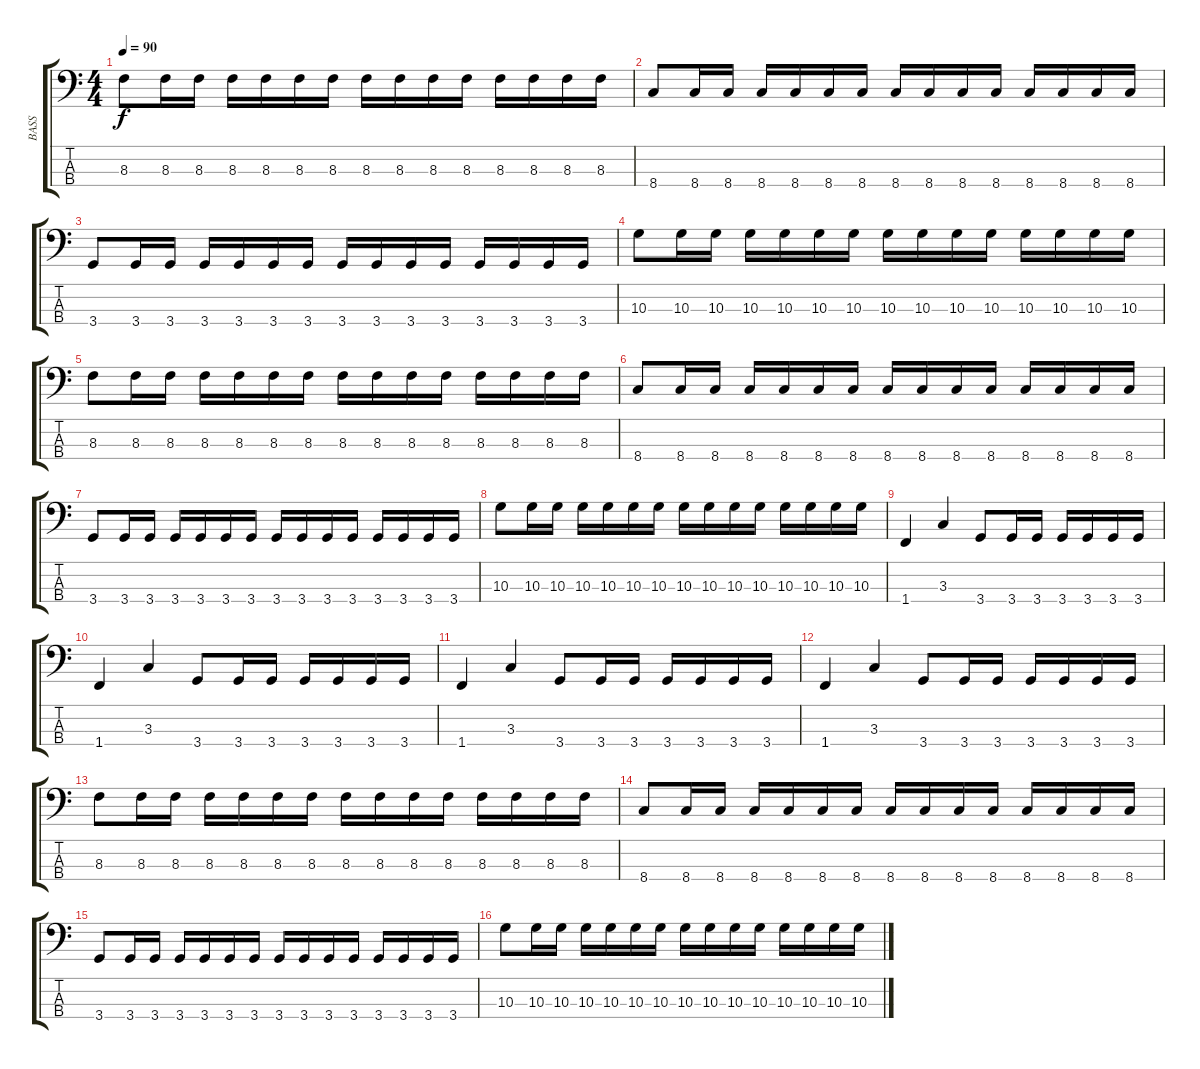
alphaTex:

\track ("BASS" "BASS") {instrument slapbass2}
\staff {score tabs}
\tuning (G2 D2 A1 E1) {hide}
\ts (4 4)
\tempo 90
\clef f4
\ks c
8.3.8{dy f} 8.3.16 8.3.16 8.3.16 8.3.16 8.3.16 8.3.16 8.3.16 8.3.16 8.3.16 8.3.16 8.3.16 8.3.16 8.3.16 8.3.16 |
8.4.8 8.4.16 8.4.16 8.4.16 8.4.16 8.4.16 8.4.16 8.4.16 8.4.16 8.4.16 8.4.16 8.4.16 8.4.16 8.4.16 8.4.16 |
3.4.8 3.4.16 3.4.16 3.4.16 3.4.16 3.4.16 3.4.16 3.4.16 3.4.16 3.4.16 3.4.16 3.4.16 3.4.16 3.4.16 3.4.16 |
10.3.8 10.3.16 10.3.16 10.3.16 10.3.16 10.3.16 10.3.16 10.3.16 10.3.16 10.3.16 10.3.16 10.3.16 10.3.16 10.3.16 10.3.16 |
8.3.8 8.3.16 8.3.16 8.3.16 8.3.16 8.3.16 8.3.16 8.3.16 8.3.16 8.3.16 8.3.16 8.3.16 8.3.16 8.3.16 8.3.16 |
8.4.8 8.4.16 8.4.16 8.4.16 8.4.16 8.4.16 8.4.16 8.4.16 8.4.16 8.4.16 8.4.16 8.4.16 8.4.16 8.4.16 8.4.16 |
3.4.8 3.4.16 3.4.16 3.4.16 3.4.16 3.4.16 3.4.16 3.4.16 3.4.16 3.4.16 3.4.16 3.4.16 3.4.16 3.4.16 3.4.16 |
10.3.8 10.3.16 10.3.16 10.3.16 10.3.16 10.3.16 10.3.16 10.3.16 10.3.16 10.3.16 10.3.16 10.3.16 10.3.16 10.3.16 10.3.16 |
1.4.4 3.3.4 3.4.8 3.4.16 3.4.16 3.4.16 3.4.16 3.4.16 3.4.16 |
1.4.4 3.3.4 3.4.8 3.4.16 3.4.16 3.4.16 3.4.16 3.4.16 3.4.16 |
1.4.4 3.3.4 3.4.8 3.4.16 3.4.16 3.4.16 3.4.16 3.4.16 3.4.16 |
1.4.4 3.3.4 3.4.8 3.4.16 3.4.16 3.4.16 3.4.16 3.4.16 3.4.16 |
8.3.8 8.3.16 8.3.16 8.3.16 8.3.16 8.3.16 8.3.16 8.3.16 8.3.16 8.3.16 8.3.16 8.3.16 8.3.16 8.3.16 8.3.16 |
8.4.8 8.4.16 8.4.16 8.4.16 8.4.16 8.4.16 8.4.16 8.4.16 8.4.16 8.4.16 8.4.16 8.4.16 8.4.16 8.4.16 8.4.16 |
3.4.8 3.4.16 3.4.16 3.4.16 3.4.16 3.4.16 3.4.16 3.4.16 3.4.16 3.4.16 3.4.16 3.4.16 3.4.16 3.4.16 3.4.16 |
10.3.8 10.3.16 10.3.16 10.3.16 10.3.16 10.3.16 10.3.16 10.3.16 10.3.16 10.3.16 10.3.16 10.3.16 10.3.16 10.3.16 10.3.16
